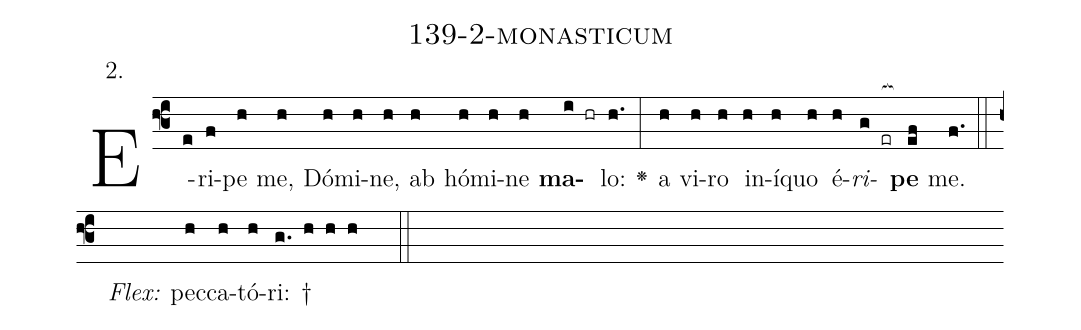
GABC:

name: 139-2-monasticum;
annotation: 2.;
%%
(f3)E(e)ri(f)pe(h) me,(h) Dó(h)mi(h)ne,(h) ab(h) hó(h)mi(h)ne(h) <b>ma</b>(i hr)lo:(h.) <v>\greheightstar</v>(:) a(h) vi(h)ro(h) in(h)í(h)quo(h) é(h)<i>ri</i>(g er[ocb:1{])<b>pe</b>(ef[ocb:0}]) me.(f.) (::)
<i>Flex:</i>()  pec(h)ca(h)tó(h)ri: †(g. h h h  ::)

%E(h) u(h) o(h) u(g) a(ef) e.(f.) (::)
